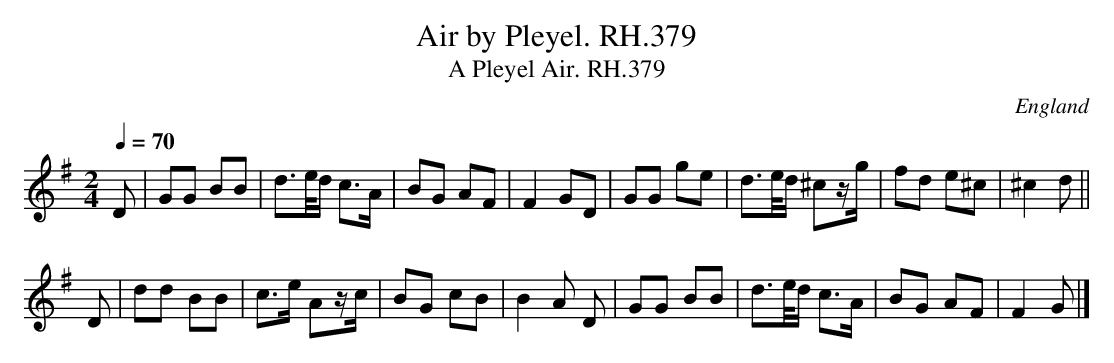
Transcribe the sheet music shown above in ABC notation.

X:1
T:Air by Pleyel. RH.379
T:Pleyel Air. RH.379, A
O:England
M:2/4
L:1/8
Q:1/4=70
K:G
D|GG BB|d>e/d/ c>A|BG AF|F2 GD|\
GG ge|d>e/d/ ^cz/g/|fd e^c|^c2d||
D|dd BB|c>e Az/c/|BG cB|B2 A D|\
GG BB|d>e/d/ c>A|BG AF|F2G|]
